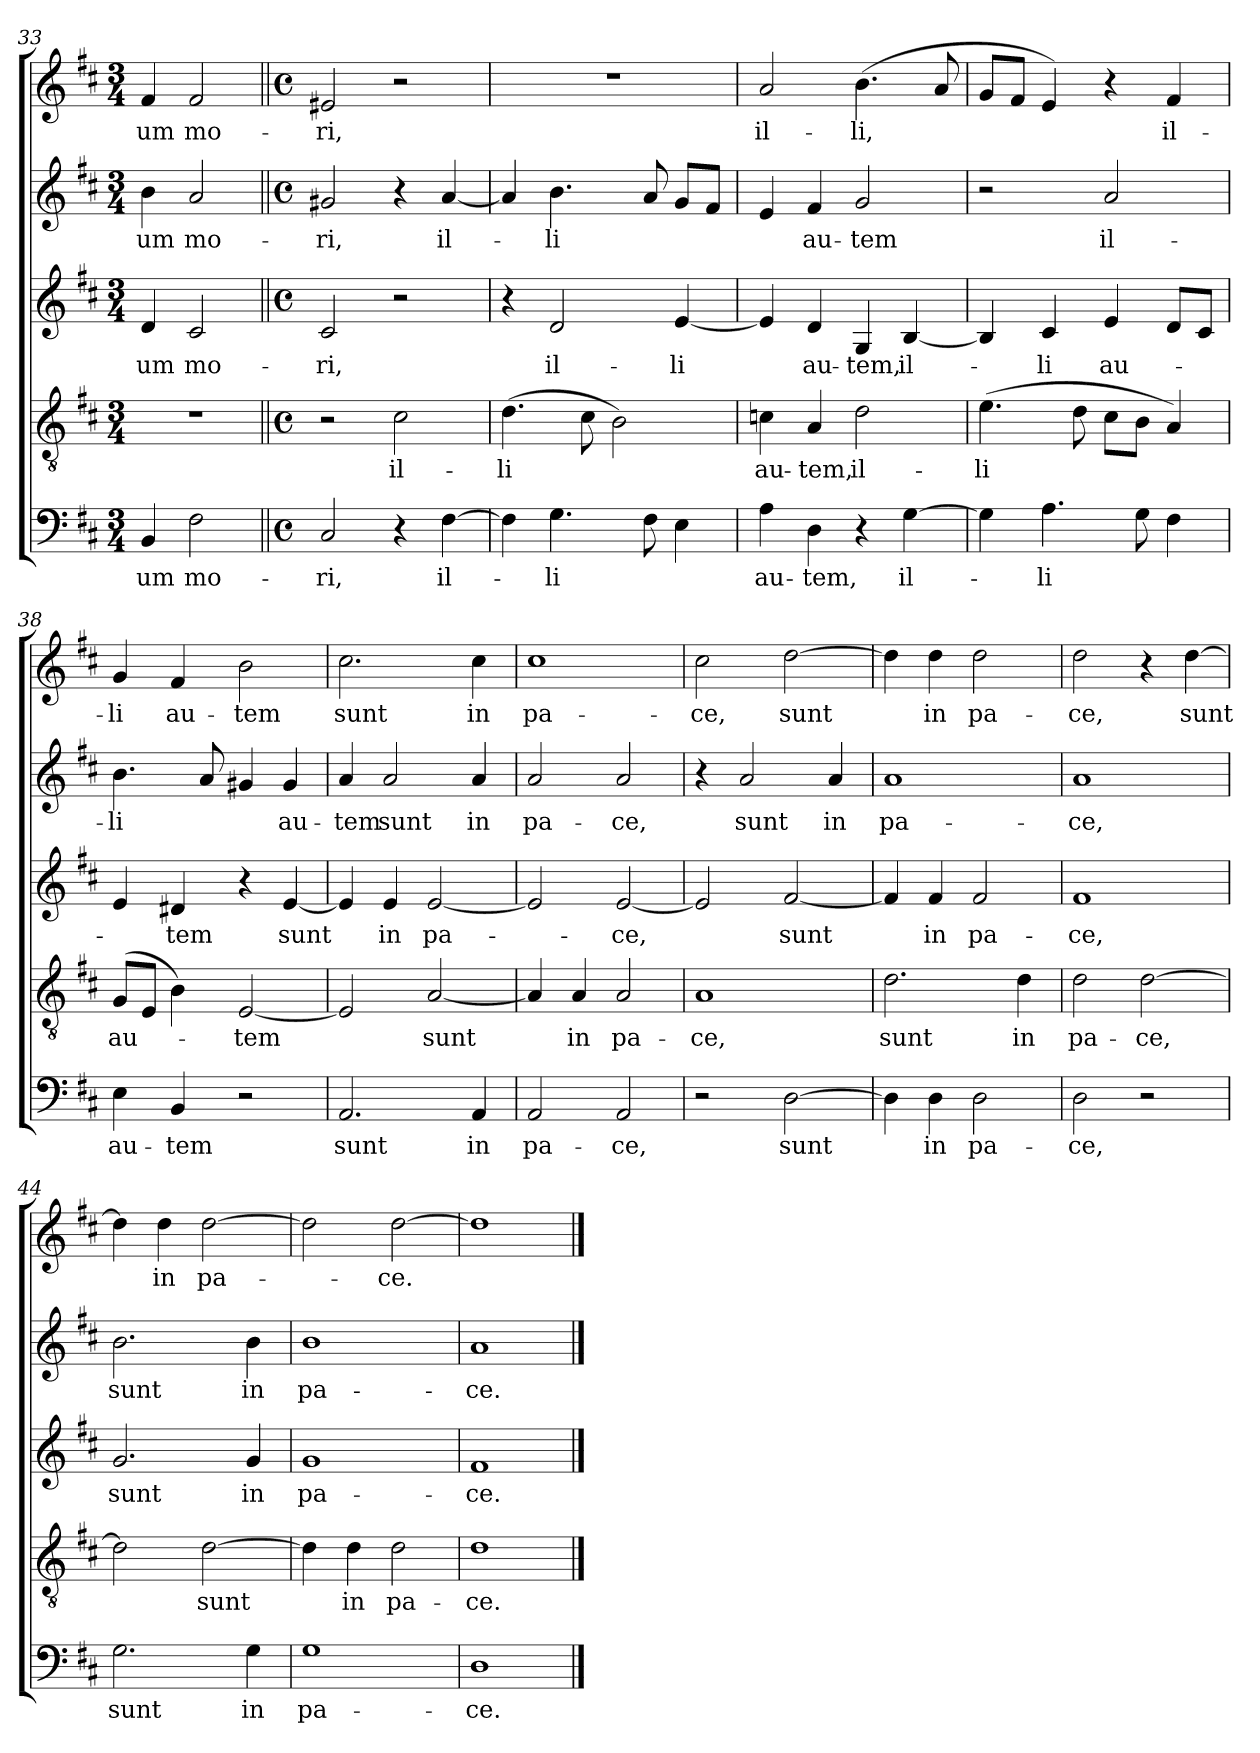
**kern	**text	**kern	**text	**kern	**text	**kern	**text	**kern	**text
*part5	*part5	*part4	*part4	*part3	*part3	*part2	*part2	*part1	*part1
*staff5	*staff5	*staff4	*staff4	*staff3	*staff3	*staff2	*staff2	*staff1	*staff1
*clefF4	*	*clefGv2	*	*clefG2	*	*clefG2	*	*clefG2	*
*k[f#c#]	*	*k[f#c#]	*	*k[f#c#]	*	*k[f#c#]	*	*k[f#c#]	*
*D:	*	*D:	*	*D:	*	*D:	*	*D:	*
*M3/4	*	*M3/4	*	*M3/4	*	*M3/4	*	*M3/4	*
=33	=33	=33	=33	=33	=33	=33	=33	=33	=33
4BB/	-um	2.r	.	4d/	-um	4b\	-um	4f#/	-um
2F#\	mo-	.	.	2c#/	mo-	2a/	mo-	2f#/	mo-
=34||	=34||	=34||	=34||	=34||	=34||	=34||	=34||	=34||	=34||
*M4/4	*	*M4/4	*	*M4/4	*	*M4/4	*	*M4/4	*
*met(c)	*	*met(c)	*	*met(c)	*	*met(c)	*	*met(c)	*
2C#/	-ri,	2r	.	2c#/	-ri,	2g#X/	-ri,	2e#X/	-ri,
4r	.	2c#\	il-	2r	.	4r	.	2r	.
[4F#\	il-	.	.	.	.	[4a/	il-	.	.
=35	=35	=35	=35	=35	=35	=35	=35	=35	=35
4F#\]	.	(4.d\	-li	4r	.	4a/]	.	1r	.
4.G\	-li	.	.	2d/	il-	4.b\	-li	.	.
.	.	8c#\	.	.	.	.	.	.	.
.	.	2B\)	.	.	.	.	.	.	.
8F#\	.	.	.	.	.	8a/	.	.	.
4E\	.	.	.	[4e/	-li	8g/L	.	.	.
.	.	.	.	.	.	8f#/J	.	.	.
!!LO:LB:g=z
=36	=36	=36	=36	=36	=36	=36	=36	=36	=36
4A\	au-	4cn\	au-	4e/]	.	4e/	.	2a/	il-
4D\	-tem,	4A/	-tem,	4d/	au-	4f#/	au-	.	.
4r	.	2d\	il-	4G/	-tem,	2g/	-tem	(4.b\	-li,
[4G\	il-	.	.	[4B/	il-	.	.	.	.
.	.	.	.	.	.	.	.	8a/	.
=37	=37	=37	=37	=37	=37	=37	=37	=37	=37
4G\]	.	(4.e\	-li	4B/]	.	2r	.	8g/L	.
.	.	.	.	.	.	.	.	8f#/J	.
4.A\	-li	.	.	4c#/	-li	.	.	4e/)	.
.	.	8d\	.	.	.	.	.	.	.
.	.	8c#\L	.	4e/	au-	2a/	il-	4r	.
8G\	.	8B\J	.	.	.	.	.	.	.
4F#\	.	4A/)	.	8d/L	.	.	.	4f#/	il-
.	.	.	.	8c#/J	.	.	.	.	.
=38	=38	=38	=38	=38	=38	=38	=38	=38	=38
4E\	au-	(8G/L	au-	4e/	-­	4.b\	-li	4g/	-li
.	.	8E/J	.	.	.	.	.	.	.
4BB/	-tem	4B\)	.	4d#X/	tem	.	.	4f#/	au-
.	.	.	.	.	.	8a/	.	.	.
2r	.	[2E/	-tem	4r	.	4g#X/	.	2b\	-tem
.	.	.	.	[4e/	sunt	4g#/	au-	.	.
=39	=39	=39	=39	=39	=39	=39	=39	=39	=39
2.AA/	sunt	2E/]	.	4e/]	.	4a/	-tem	2.cc#\	sunt
.	.	.	.	4e/	in	2a/	sunt	.	.
.	.	[2A/	sunt	[2e/	pa-	.	.	.	.
4AA/	in	.	.	.	.	4a/	in	4cc#\	in
=40	=40	=40	=40	=40	=40	=40	=40	=40	=40
2AA/	pa-	4A/]	.	2e/]	.	2a/	pa-	1cc#	pa-
.	.	4A/	in	.	.	.	.	.	.
2AA/	-ce,	2A/	pa-	[2e/	-ce,	2a/	-ce,	.	.
!!LO:PB:g=z
=41	=41	=41	=41	=41	=41	=41	=41	=41	=41
2r	.	1A	-ce,	2e/]	.	4r	.	2cc#\	-ce,
.	.	.	.	.	.	2a/	sunt	.	.
[2D\	sunt	.	.	[2f#/	sunt	.	.	[2dd\	sunt
.	.	.	.	.	.	4a/	in	.	.
=42	=42	=42	=42	=42	=42	=42	=42	=42	=42
4D\]	.	2.d\	sunt	4f#/]	.	1a	pa-	4dd\]	.
4D\	in	.	.	4f#/	in	.	.	4dd\	in
2D\	pa-	.	.	2f#/	pa-	.	.	2dd\	pa-
.	.	4d\	in	.	.	.	.	.	.
=43	=43	=43	=43	=43	=43	=43	=43	=43	=43
2D\	-ce,	2d\	pa-	1f#	-ce,	1a	-ce,	2dd\	-ce,
2r	.	[2d\	-ce,	.	.	.	.	4r	.
.	.	.	.	.	.	.	.	[4dd\	sunt
=44	=44	=44	=44	=44	=44	=44	=44	=44	=44
2.G\	sunt	2d\]	.	2.g/	sunt	2.b\	sunt	4dd\]	.
.	.	.	.	.	.	.	.	4dd\	in
.	.	[2d\	sunt	.	.	.	.	[2dd\	pa-
4G\	in	.	.	4g/	in	4b\	in	.	.
=45	=45	=45	=45	=45	=45	=45	=45	=45	=45
1G	pa-	4d\]	.	1g	pa-	1b	pa-	2dd\]	.
.	.	4d\	in	.	.	.	.	.	.
.	.	2d\	pa-	.	.	.	.	[2dd\	-ce.
=46	=46	=46	=46	=46	=46	=46	=46	=46	=46
1D	-ce.	1d	-ce.	1f#	-ce.	1a	-ce.	1dd]	.
==	==	==	==	==	==	==	==	==	==
*-	*-	*-	*-	*-	*-	*-	*-	*-	*-
